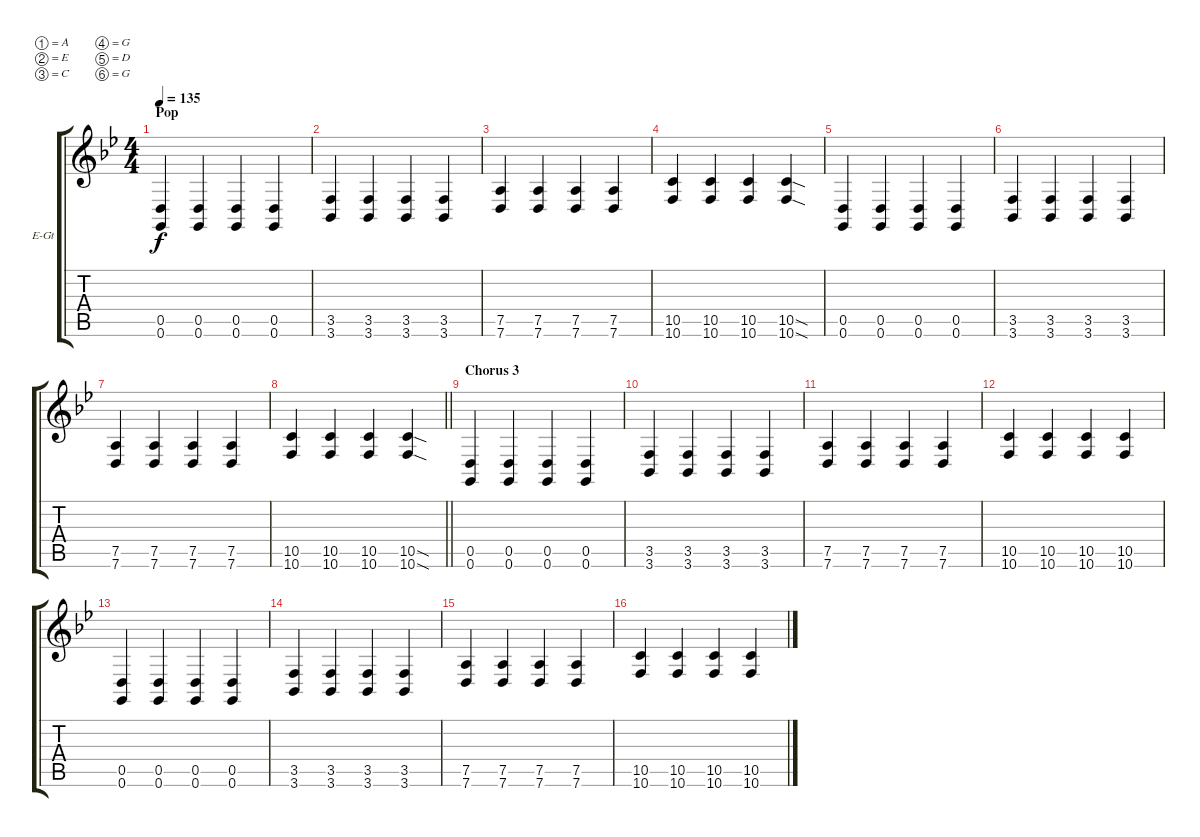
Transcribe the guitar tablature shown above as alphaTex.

\bracketExtendMode groupsimilarinstruments
\firstSystemTrackNameOrientation horizontal
\otherSystemsTrackNameOrientation horizontal
\track ("[I]" "E-Gt") {instrument distortionguitar}
\staff {score tabs}
\tuning (A3 E3 C3 G2 D2 G1)
\ts (4 4)
\section ("" "Pop")
\tempo 135
\clef g2
\ks gminor
(0.5 0.6).4{dy f} (0.5 0.6).4 (0.5 0.6).4 (0.5 0.6).4 |
(3.5 3.6).4 (3.5 3.6).4 (3.5 3.6).4 (3.5 3.6).4 |
(7.5 7.6).4 (7.5 7.6).4 (7.5 7.6).4 (7.5 7.6).4 |
(10.5 10.6).4 (10.5 10.6).4 (10.5 10.6).4 (10.5{sod} 10.6{sod}).4 |
(0.5 0.6).4 (0.5 0.6).4 (0.5 0.6).4 (0.5 0.6).4 |
(3.5 3.6).4 (3.5 3.6).4 (3.5 3.6).4 (3.5 3.6).4 |
(7.5 7.6).4 (7.5 7.6).4 (7.5 7.6).4 (7.5 7.6).4 |
\barLineRight lightlight
(10.5 10.6).4 (10.5 10.6).4 (10.5 10.6).4 (10.5{sod} 10.6{sod}).4 |
\section ("" "Chorus 3")
(0.5 0.6).4 (0.5 0.6).4 (0.5 0.6).4 (0.5 0.6).4 |
(3.5 3.6).4 (3.5 3.6).4 (3.5 3.6).4 (3.5 3.6).4 |
(7.5 7.6).4 (7.5 7.6).4 (7.5 7.6).4 (7.5 7.6).4 |
(10.5 10.6).4 (10.5 10.6).4 (10.5 10.6).4 (10.5 10.6).4 |
(0.5 0.6).4 (0.5 0.6).4 (0.5 0.6).4 (0.5 0.6).4 |
(3.5 3.6).4 (3.5 3.6).4 (3.5 3.6).4 (3.5 3.6).4 |
(7.5 7.6).4 (7.5 7.6).4 (7.5 7.6).4 (7.5 7.6).4 |
(10.5 10.6).4 (10.5 10.6).4 (10.5 10.6).4 (10.5 10.6).4
